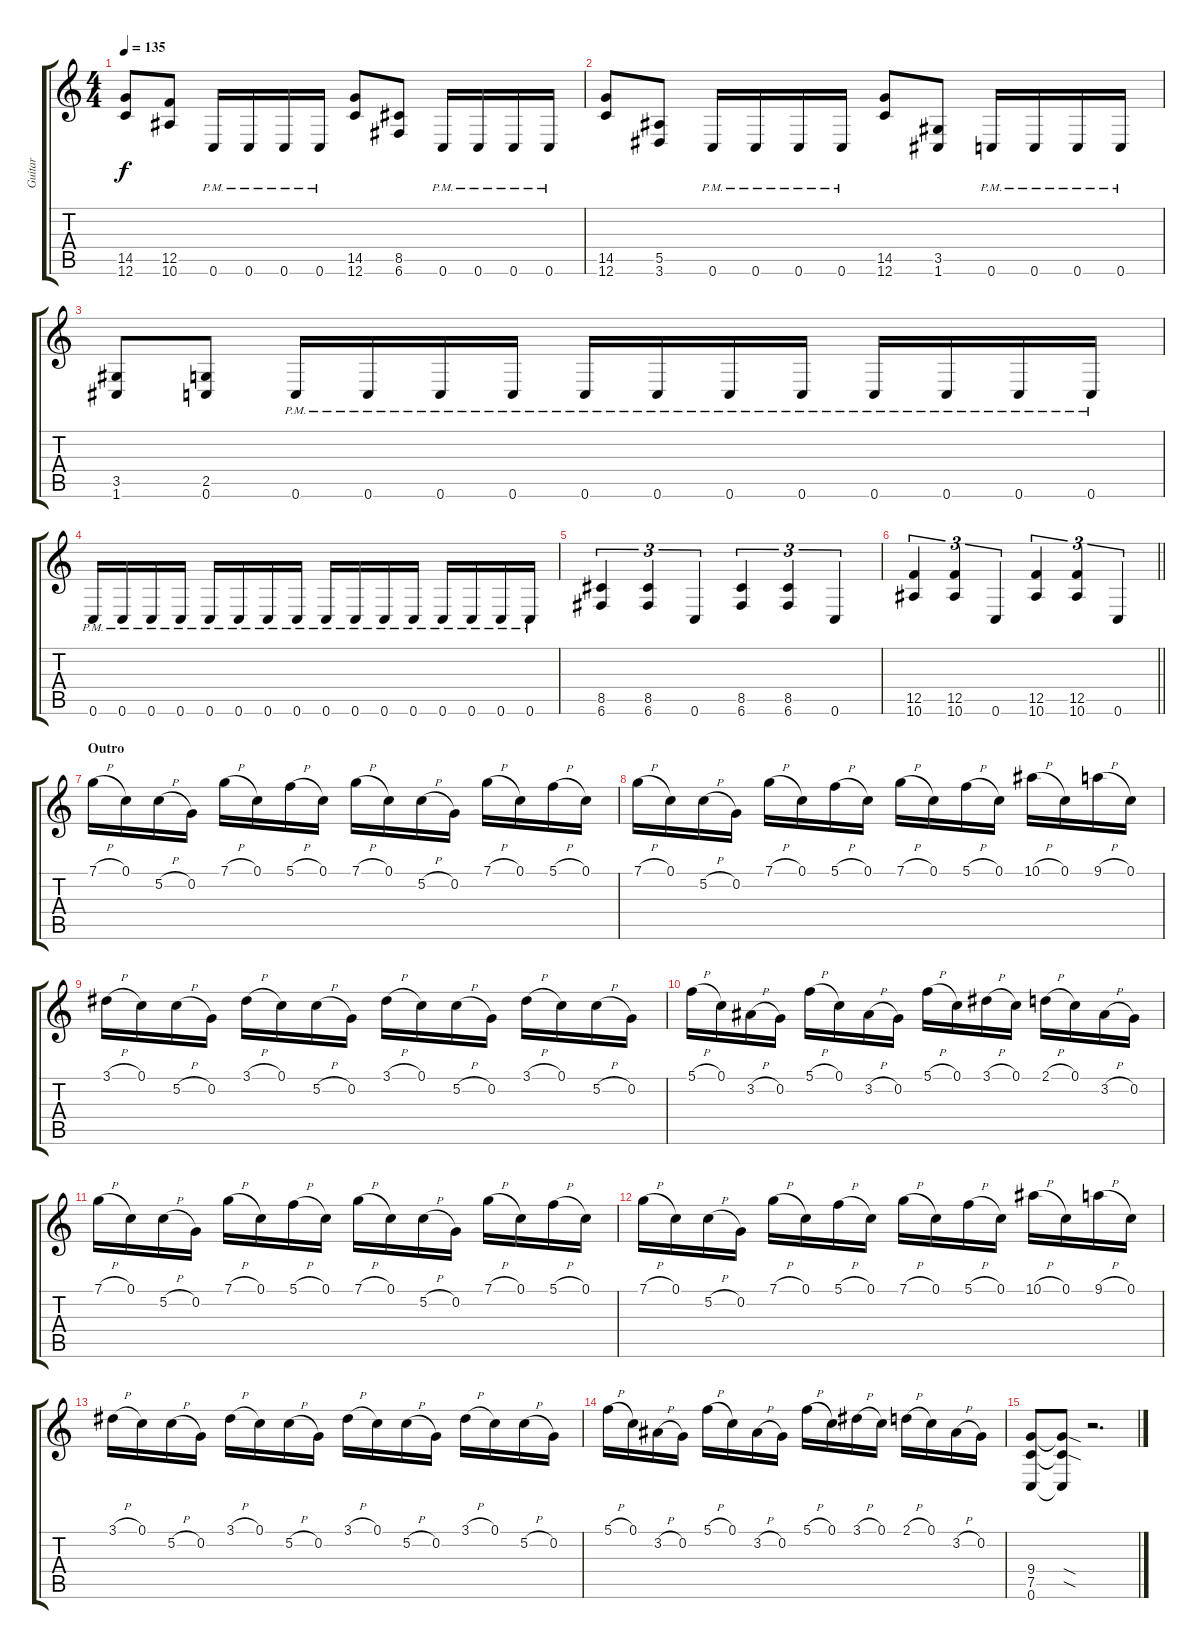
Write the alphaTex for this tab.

\track ("Guitar" "Guitar") {instrument distortionguitar}
\staff {score tabs}
\tuning (C4 G3 Eb3 Bb2 F2 C2) {hide}
\ts (4 4)
\tempo 135
\clef g2
\ks c
(14.5 12.6).8{dy f} (12.5 10.6).8 0.6{pm}.16 0.6{pm}.16 0.6{pm}.16 0.6{pm}.16 (14.5 12.6).8 (8.5 6.6).8 0.6{pm}.16 0.6{pm}.16 0.6{pm}.16 0.6{pm}.16 |
(14.5 12.6).8 (5.5 3.6).8 0.6{pm}.16 0.6{pm}.16 0.6{pm}.16 0.6{pm}.16 (14.5 12.6).8 (3.5 1.6).8 0.6{pm}.16 0.6{pm}.16 0.6{pm}.16 0.6{pm}.16 |
(3.5 1.6).8 (2.5 0.6).8 0.6{pm}.16 0.6{pm}.16 0.6{pm}.16 0.6{pm}.16 0.6{pm}.16 0.6{pm}.16 0.6{pm}.16 0.6{pm}.16 0.6{pm}.16 0.6{pm}.16 0.6{pm}.16 0.6{pm}.16 |
0.6{pm}.16 0.6{pm}.16 0.6{pm}.16 0.6{pm}.16 0.6{pm}.16 0.6{pm}.16 0.6{pm}.16 0.6{pm}.16 0.6{pm}.16 0.6{pm}.16 0.6{pm}.16 0.6{pm}.16 0.6{pm}.16 0.6{pm}.16 0.6{pm}.16 0.6{pm}.16 |
(8.5 6.6).4{tu (3 2)} (8.5 6.6).4{tu (3 2)} 0.6.4{tu (3 2)} (8.5 6.6).4{tu (3 2)} (8.5 6.6).4{tu (3 2)} 0.6.4{tu (3 2)} |
\barLineRight lightlight
(12.5 10.6).4{tu (3 2)} (12.5 10.6).4{tu (3 2)} 0.6.4{tu (3 2)} (12.5 10.6).4{tu (3 2)} (12.5 10.6).4{tu (3 2)} 0.6.4{tu (3 2)} |
\section ("" "Outro")
7.1{h}.16 0.1.16 5.2{h}.16 0.2.16 7.1{h}.16 0.1.16 5.1{h}.16 0.1.16 7.1{h}.16 0.1.16 5.2{h}.16 0.2.16 7.1{h}.16 0.1.16 5.1{h}.16 0.1.16 |
7.1{h}.16 0.1.16 5.2{h}.16 0.2.16 7.1{h}.16 0.1.16 5.1{h}.16 0.1.16 7.1{h}.16 0.1.16 5.1{h}.16 0.1.16 10.1{h}.16 0.1.16 9.1{h}.16 0.1.16 |
3.1{h}.16 0.1.16 5.2{h}.16 0.2.16 3.1{h}.16 0.1.16 5.2{h}.16 0.2.16 3.1{h}.16 0.1.16 5.2{h}.16 0.2.16 3.1{h}.16 0.1.16 5.2{h}.16 0.2.16 |
5.1{h}.16 0.1.16 3.2{h}.16 0.2.16 5.1{h}.16 0.1.16 3.2{h}.16 0.2.16 5.1{h}.16 0.1.16 3.1{h}.16 0.1.16 2.1{h}.16 0.1.16 3.2{h}.16 0.2.16 |
7.1{h}.16 0.1.16 5.2{h}.16 0.2.16 7.1{h}.16 0.1.16 5.1{h}.16 0.1.16 7.1{h}.16 0.1.16 5.2{h}.16 0.2.16 7.1{h}.16 0.1.16 5.1{h}.16 0.1.16 |
7.1{h}.16 0.1.16 5.2{h}.16 0.2.16 7.1{h}.16 0.1.16 5.1{h}.16 0.1.16 7.1{h}.16 0.1.16 5.1{h}.16 0.1.16 10.1{h}.16 0.1.16 9.1{h}.16 0.1.16 |
3.1{h}.16 0.1.16 5.2{h}.16 0.2.16 3.1{h}.16 0.1.16 5.2{h}.16 0.2.16 3.1{h}.16 0.1.16 5.2{h}.16 0.2.16 3.1{h}.16 0.1.16 5.2{h}.16 0.2.16 |
5.1{h}.16 0.1.16 3.2{h}.16 0.2.16 5.1{h}.16 0.1.16 3.2{h}.16 0.2.16 5.1{h}.16 0.1.16 3.1{h}.16 0.1.16 2.1{h}.16 0.1.16 3.2{h}.16 0.2.16 |
(9.4 7.5 0.6).8 (9.4{sod t} 7.5{sod t} 0.6{t}).8 r.2{d}
